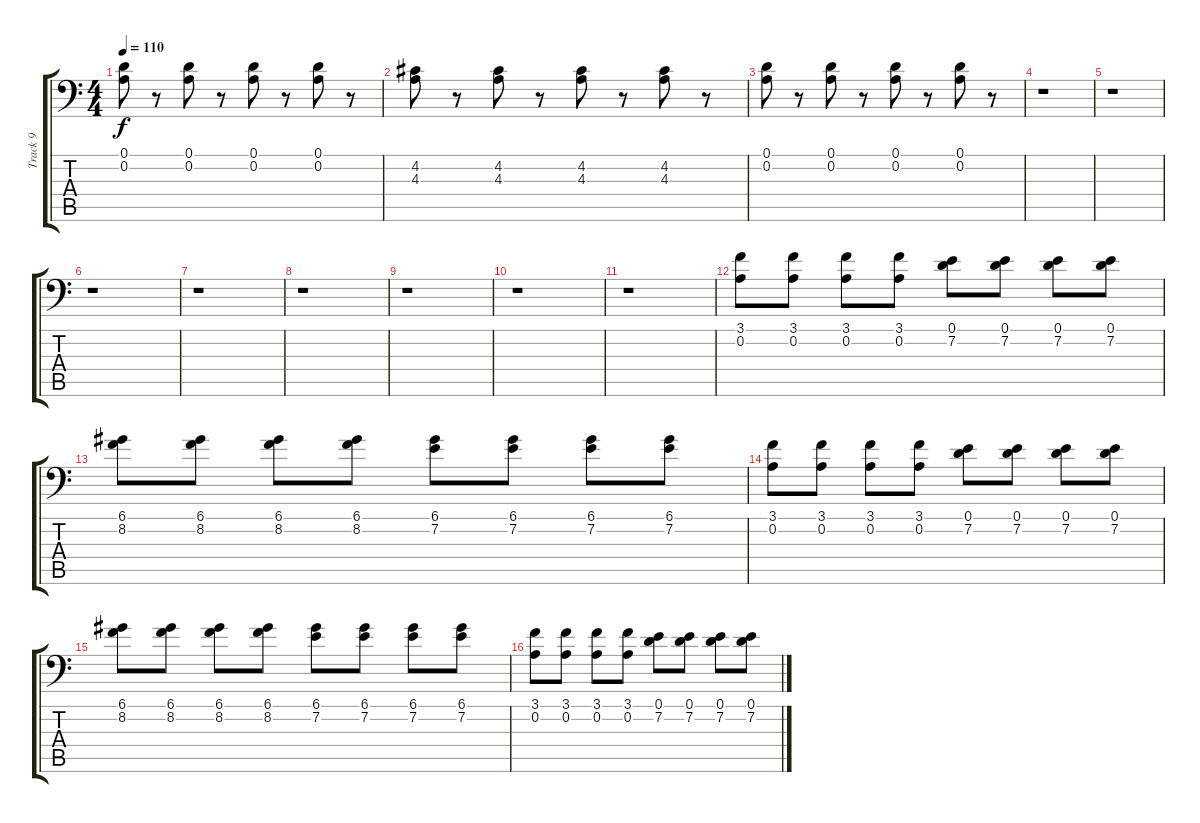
\track ("Track 9" "Track 9") {instrument fx1rain}
\staff {score tabs}
\tuning (D4 A3 F3 A2 E2 A1) {hide}
\ts (4 4)
\tempo 110
\clef f4
\ks c
(0.1 0.2).8{dy f} r.8 (0.1 0.2).8 r.8 (0.1 0.2).8 r.8 (0.1 0.2).8 r.8 |
(4.2 4.3).8 r.8 (4.2 4.3).8 r.8 (4.2 4.3).8 r.8 (4.2 4.3).8 r.8 |
(0.1 0.2).8 r.8 (0.1 0.2).8 r.8 (0.1 0.2).8 r.8 (0.1 0.2).8 r.8 |
r.1 |
r.1 |
r.1 |
r.1 |
r.1 |
r.1 |
r.1 |
r.1 |
(3.1 0.2).8 (3.1 0.2).8 (3.1 0.2).8 (3.1 0.2).8 (0.1 7.2).8 (0.1 7.2).8 (0.1 7.2).8 (0.1 7.2).8 |
(6.1 8.2).8 (6.1 8.2).8 (6.1 8.2).8 (6.1 8.2).8 (6.1 7.2).8 (6.1 7.2).8 (6.1 7.2).8 (6.1 7.2).8 |
(3.1 0.2).8 (3.1 0.2).8 (3.1 0.2).8 (3.1 0.2).8 (0.1 7.2).8 (0.1 7.2).8 (0.1 7.2).8 (0.1 7.2).8 |
(6.1 8.2).8 (6.1 8.2).8 (6.1 8.2).8 (6.1 8.2).8 (6.1 7.2).8 (6.1 7.2).8 (6.1 7.2).8 (6.1 7.2).8 |
(3.1 0.2).8 (3.1 0.2).8 (3.1 0.2).8 (3.1 0.2).8 (0.1 7.2).8 (0.1 7.2).8 (0.1 7.2).8 (0.1 7.2).8
